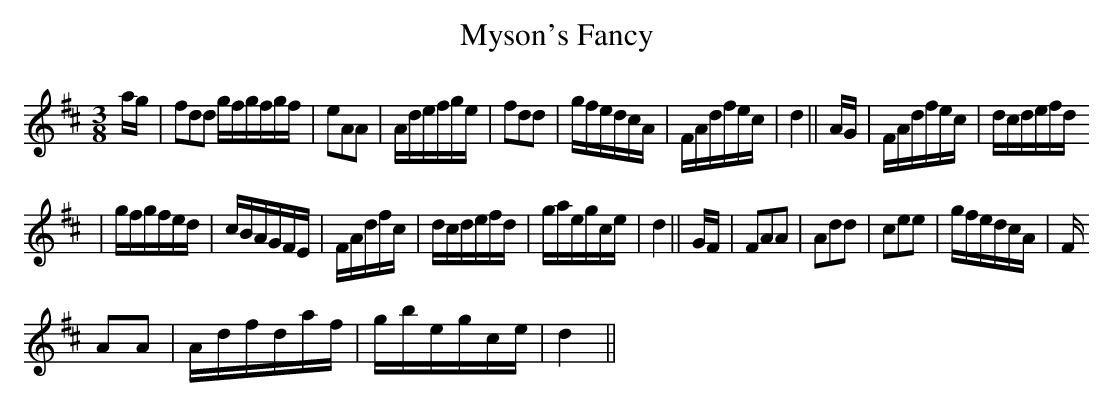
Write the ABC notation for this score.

X:1
T:Myson's Fancy
M:3/8
L:1/16
K:D major
ag|f2d2d2 gfgfgf|e2A2A2|Adefge|f2d2d2|gfedcA|FAdfec|d4||AG|FAdfec|dcdefd
|gfgfed|cBAGFE|FAdfc|dcdefd|gaegce|d4||GF|F2A2A2|A2d2d2|c2e2e2|gfedcA|F
2A2A2|Adfdaf|gbegce|d4||
